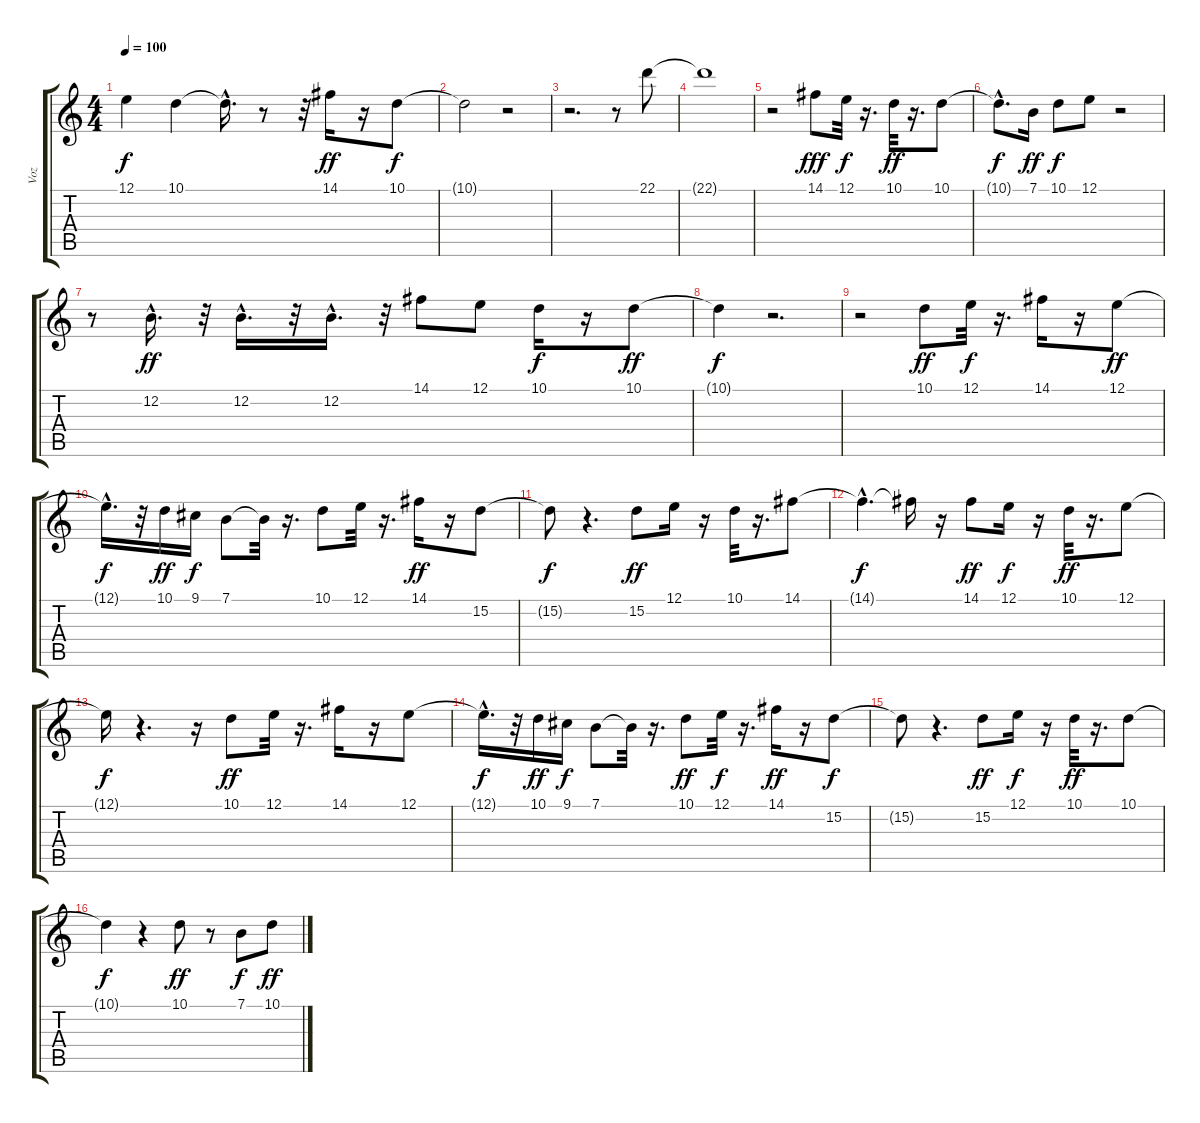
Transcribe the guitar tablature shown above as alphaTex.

\track ("Voz" "Voz") {instrument tenorsax}
\staff {score tabs}
\tuning (E4 B3 G3 D3 A2 E2) {hide}
\ts (4 4)
\tempo 100
\clef g2
\ks c
12.1{t}.4{dy f} 10.1.4 10.1{hac t}.16{d} r.8 r.32 14.1.16{dy ff} r.16 10.1.8{dy f} |
10.1{t}.2 r.2 |
r.2{d} r.8 22.1.8 |
22.1{t}.1 |
r.2 14.1.8{dy fff} 12.1.32{dy f} r.16{d} 10.1.32{dy ff} r.16{d} 10.1.8 |
10.1{hac t}.8{d dy f} 7.1.16{dy ff} 10.1.8{dy f} 12.1.8 r.2 |
r.8 12.2{hac}.16{d dy ff} r.32 12.2{hac}.16{d} r.32 12.2{hac}.16{d} r.32 14.1.8 12.1.8 10.1.16{dy f} r.16 10.1.8{dy ff} |
10.1{t}.4{dy f} r.2{d} |
r.2 10.1.8{dy ff} 12.1.32{dy f} r.16{d} 14.1.16 r.16 12.1.8{dy ff} |
12.1{hac t}.16{d dy f} r.32 10.1.16{dy ff} 9.1.16{dy f} 7.1.8 7.1{t}.32 r.16{d} 10.1.8 12.1.32 r.16{d} 14.1.16{dy ff} r.16 15.2.8 |
15.2{t}.8{dy f} r.4{d} 15.2.8{dy ff} 12.1.16 r.16 10.1.32 r.16{d} 14.1.8 |
14.1{hac t}.4{d dy f} 14.1{t}.16 r.16 14.1.8{dy ff} 12.1.16{dy f} r.16 10.1.32{dy ff} r.16{d} 12.1.8 |
12.1{t}.16{dy f} r.4{d} r.16 10.1.8{dy ff} 12.1.32 r.16{d} 14.1.16 r.16 12.1.8 |
12.1{hac t}.16{d dy f} r.32 10.1.16{dy ff} 9.1.16{dy f} 7.1.8 7.1{t}.32 r.16{d} 10.1.8{dy ff} 12.1.32{dy f} r.16{d} 14.1.16{dy ff} r.16 15.2.8{dy f} |
15.2{t}.8 r.4{d} 15.2.8{dy ff} 12.1.16{dy f} r.16 10.1.32{dy ff} r.16{d} 10.1.8 |
10.1{t}.4{dy f} r.4 10.1.8{dy ff} r.8 7.1.8{dy f} 10.1.8{dy ff}
